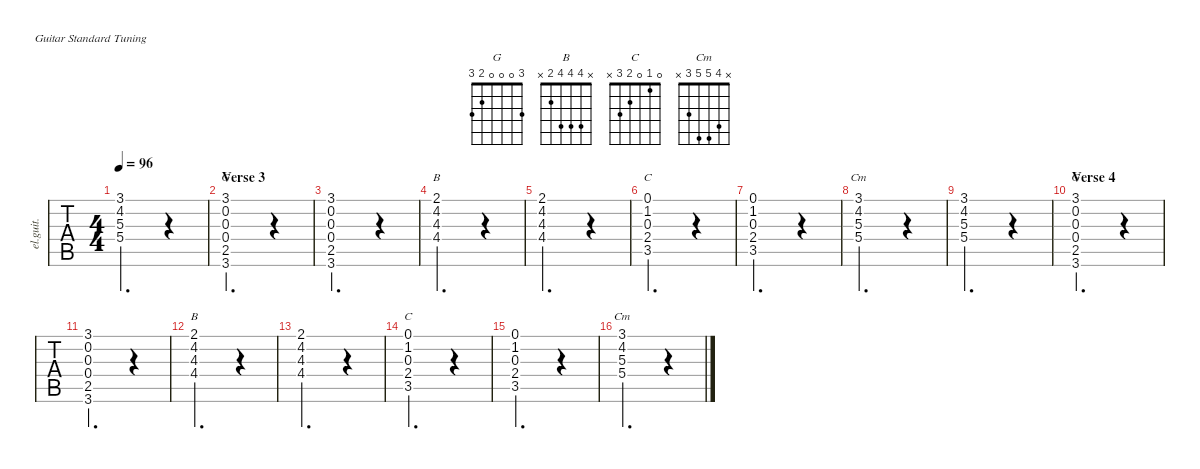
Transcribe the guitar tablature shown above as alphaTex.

\defaultSystemsLayout 4
\hideDynamics
\bracketExtendMode nobrackets
\track ("Guitar L2" "el.guit.") {instrument electricguitarclean}
\staff {tabs}
\tuning (E4 B3 G3 D3 A2 E2)
\chord ("G" 3 0 0 0 2 3) {showfingering false}
\chord ("B" x 4 4 4 2 x) {showfingering false}
\chord ("C" 0 1 0 2 3 x) {showfingering false}
\chord ("Cm" x 4 5 5 3 x) {showfingering false}
\ts (4 4)
\tempo 96
\clef g2
\ks g
(5.4{acc forcenatural} 5.3{acc forcenatural} 4.2{acc b} 3.1{acc forcenatural}).2{d dy mf beam Down} r.4{beam Down} |
\section ("" "Verse 3")
(3.6{acc forcenatural} 2.5{acc forcenatural} 0.4{acc forcenatural} 0.3{acc forcenatural} 0.2{acc forcenatural} 3.1{acc forcenatural}).2{d ch "G" beam Up} r.4{beam Down} |
(3.6{acc forcenatural} 2.5{acc forcenatural} 0.4{acc forcenatural} 0.3{acc forcenatural} 0.2{acc forcenatural} 3.1{acc forcenatural}).2{d beam Up} r.4{beam Down} |
(4.4{acc #} 4.3{acc forcenatural} 4.2{acc #} 2.1{acc #}).2{d ch "B" beam Down} r.4{beam Down} |
(4.4{acc #} 4.3{acc forcenatural} 4.2{acc #} 2.1{acc #}).2{d beam Down} r.4{beam Down} |
(3.5{acc forcenatural} 2.4{acc forcenatural} 0.3{acc forcenatural} 1.2{acc forcenatural} 0.1{acc forcenatural}).2{d ch "C" beam Up} r.4{beam Down} |
(3.5{acc forcenatural} 2.4{acc forcenatural} 0.3{acc forcenatural} 1.2{acc forcenatural} 0.1{acc forcenatural}).2{d beam Up} r.4{beam Down} |
(5.4{acc forcenatural} 5.3{acc forcenatural} 4.2{acc b} 3.1{acc forcenatural}).2{d ch "Cm" beam Down} r.4{beam Down} |
(5.4{acc forcenatural} 5.3{acc forcenatural} 4.2{acc b} 3.1{acc forcenatural}).2{d beam Down} r.4{beam Down} |
\section ("" "Verse 4")
(3.6{acc forcenatural} 2.5{acc forcenatural} 0.4{acc forcenatural} 0.3{acc forcenatural} 0.2{acc forcenatural} 3.1{acc forcenatural}).2{d ch "G" beam Up} r.4{beam Down} |
(3.6{acc forcenatural} 2.5{acc forcenatural} 0.4{acc forcenatural} 0.3{acc forcenatural} 0.2{acc forcenatural} 3.1{acc forcenatural}).2{d beam Up} r.4{beam Down} |
(4.4{acc #} 4.3{acc forcenatural} 4.2{acc #} 2.1{acc #}).2{d ch "B" beam Down} r.4{beam Down} |
(4.4{acc #} 4.3{acc forcenatural} 4.2{acc #} 2.1{acc #}).2{d beam Down} r.4{beam Down} |
(3.5{acc forcenatural} 2.4{acc forcenatural} 0.3{acc forcenatural} 1.2{acc forcenatural} 0.1{acc forcenatural}).2{d ch "C" beam Up} r.4{beam Down} |
(3.5{acc forcenatural} 2.4{acc forcenatural} 0.3{acc forcenatural} 1.2{acc forcenatural} 0.1{acc forcenatural}).2{d beam Up} r.4{beam Down} |
(5.4{acc forcenatural} 5.3{acc forcenatural} 4.2{acc b} 3.1{acc forcenatural}).2{d ch "Cm" beam Down} r.4{beam Down}
